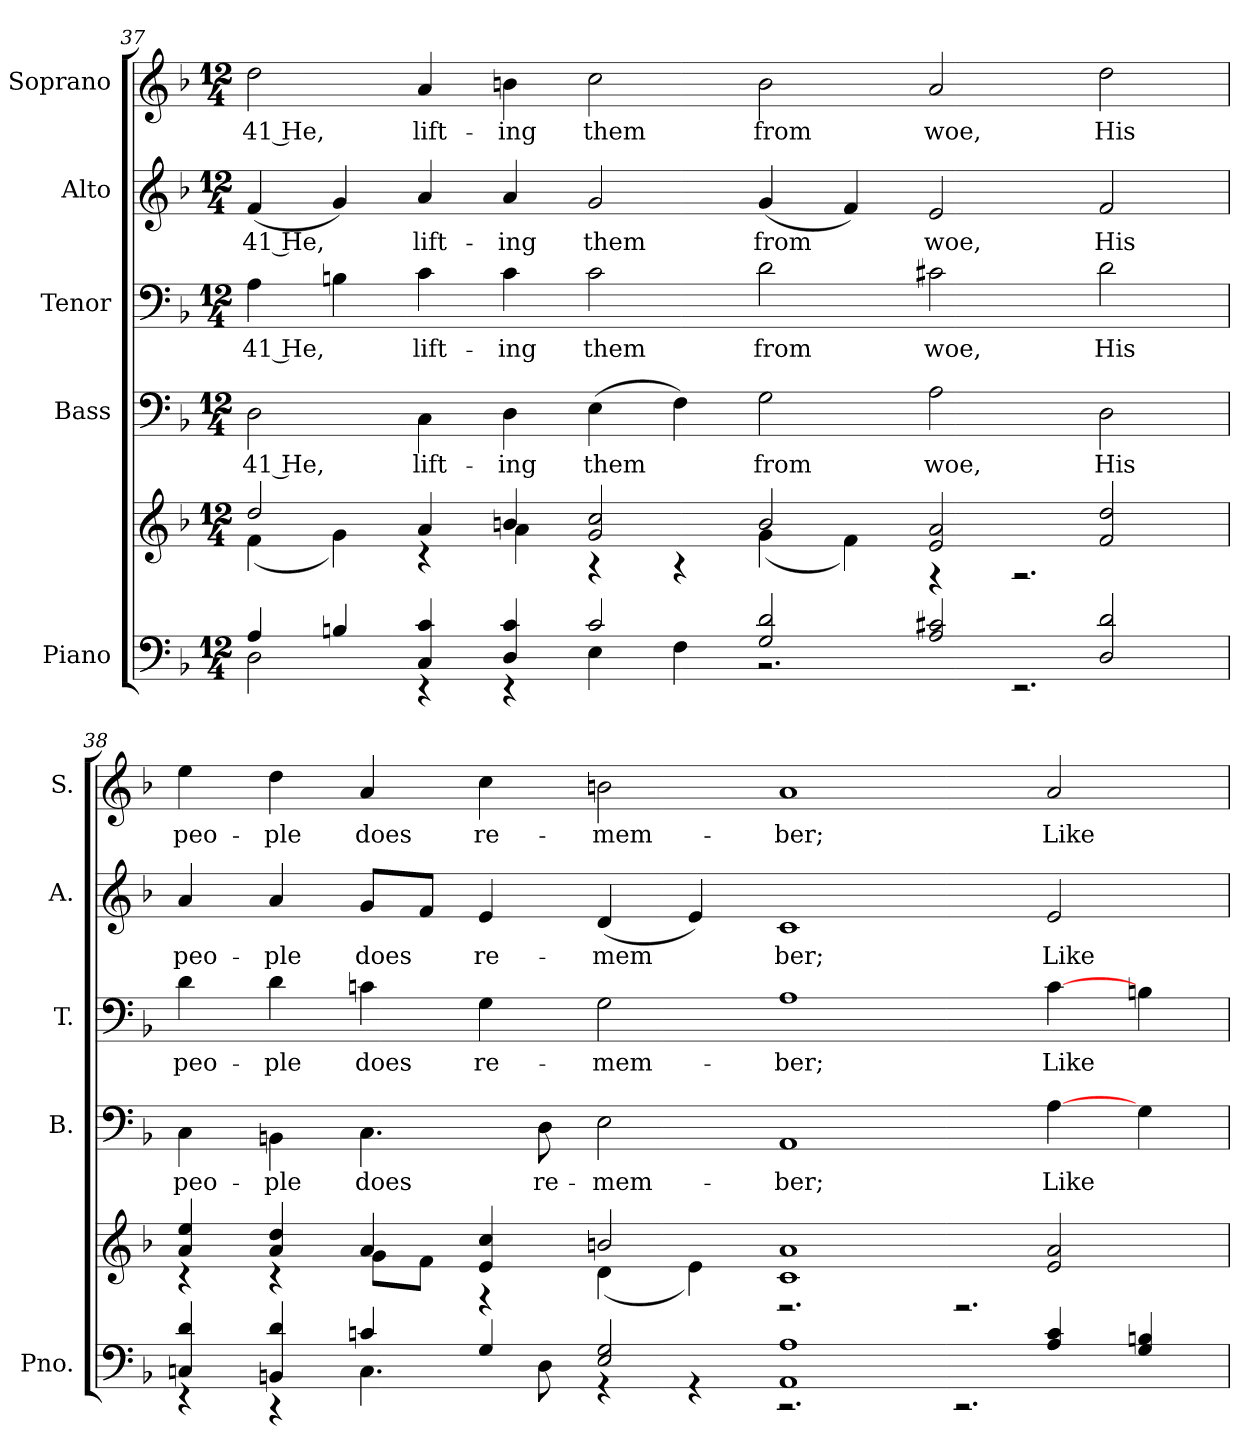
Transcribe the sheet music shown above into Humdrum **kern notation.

**kern	**kern	**kern	**text	**kern	**text	**kern	**text	**kern	**text
*part5	*part5	*part4	*part4	*part3	*part3	*part2	*part2	*part1	*part1
*staff6	*staff5	*staff4	*staff4	*staff3	*staff3	*staff2	*staff2	*staff1	*staff1
*I"Piano	*	*I"Bass	*	*I"Tenor	*	*I"Alto	*	*I"Soprano	*
*I'Pno.	*	*I'B.	*	*I'T.	*	*I'A.	*	*I'S.	*
!!LO:PB:g=z
*clefF4	*clefG2	*clefF4	*	*clefF4	*	*clefG2	*	*clefG2	*
*k[b-]	*k[b-]	*k[b-]	*	*k[b-]	*	*k[b-]	*	*k[b-]	*
*F:	*F:	*F:	*	*F:	*	*F:	*	*F:	*
*M12/4	*M12/4	*M12/4	*	*M12/4	*	*M12/4	*	*M12/4	*
=37	=37	=37	=37	=37	=37	=37	=37	=37	=37
*^	*^	*	*	*	*	*	*	*	*
!	!	!	!	!	!LO:LY:b:color=#000000	!	!	!	!	!	!
!	!	!	!	!	!	!	!LO:LY:b:color=#000000	!	!	!	!
!	!	!	!	!	!	!	!	!	!LO:LY:b:color=#000000	!	!
!	!	!	!	!	!	!	!	!	!	!	!LO:LY:b:color=#000000
4Ai/	2Di\	2ddi/	(4fi\	2Di\	41 He,	4Ai\	41 He,	(4fi/	41 He,	2ddi\	41 He,
4Bni/	.	.	4gi\)	.	.	4Bni\	.	4gi/)	.	.	.
!	!	!	!	!	!LO:LY:b:color=#000000	!	!	!	!	!	!
!	!	!	!	!	!	!	!LO:LY:b:color=#000000	!	!	!	!
!	!	!	!	!	!	!	!	!	!LO:LY:b:color=#000000	!	!
!	!	!	!	!	!	!	!	!	!	!	!LO:LY:b:color=#000000
4Ci/ 4ci	4r	4ai/	4r	4Ci\	lift-	4ci\	lift-	4ai/	lift-	4ai/	lift-
!	!	!	!	!	!LO:LY:b:color=#000000	!	!	!	!	!	!
!	!	!	!	!	!	!	!LO:LY:b:color=#000000	!	!	!	!
!	!	!	!	!	!	!	!	!	!LO:LY:b:color=#000000	!	!
!	!	!	!	!	!	!	!	!	!	!	!LO:LY:b:color=#000000
4Di/ 4ci	4r	4bni/	4ai\	4Di\	-ing	4ci\	-ing	4ai/	-ing	4bni\	-ing
!	!	!	!	!	!LO:LY:b:color=#000000	!	!	!	!	!	!
!	!	!	!	!	!	!	!LO:LY:b:color=#000000	!	!	!	!
!	!	!	!	!	!	!	!	!	!LO:LY:b:color=#000000	!	!
!	!	!	!	!	!	!	!	!	!	!	!LO:LY:b:color=#000000
2ci/	4Ei\	2gi/ 2cci	4r	(4Ei\	them	2ci\	them	2gi/	them	2cci\	them
.	4Fi\	.	4r	4Fi\)	.	.	.	.	.	.	.
!	!	!	!	!	!LO:LY:b:color=#000000	!	!	!	!	!	!
!	!	!	!	!	!	!	!LO:LY:b:color=#000000	!	!	!	!
!	!	!	!	!	!	!	!	!	!LO:LY:b:color=#000000	!	!
!	!	!	!	!	!	!	!	!	!	!	!LO:LY:b:color=#000000
2Gi/ 2di	2.r	2bi/	(4gi\	2Gi\	from	2di\	from	(4gi/	from	2bi\	from
.	.	.	4fi\)	.	.	.	.	4fi/)	.	.	.
!	!	!	!	!	!LO:LY:b:color=#000000	!	!	!	!	!	!
!	!	!	!	!	!	!	!LO:LY:b:color=#000000	!	!	!	!
!	!	!	!	!	!	!	!	!	!LO:LY:b:color=#000000	!	!
!	!	!	!	!	!	!	!	!	!	!	!LO:LY:b:color=#000000
2Ai/ 2c#Xi	.	2ei/ 2ai	4r	2Ai\	woe,	2c#Xi\	woe,	2ei/	woe,	2ai/	woe,
.	2.r	.	2.r	.	.	.	.	.	.	.	.
!	!	!	!	!	!LO:LY:b:color=#000000	!	!	!	!	!	!
!	!	!	!	!	!	!	!LO:LY:b:color=#000000	!	!	!	!
!	!	!	!	!	!	!	!	!	!LO:LY:b:color=#000000	!	!
!	!	!	!	!	!	!	!	!	!	!	!LO:LY:b:color=#000000
2Di/ 2di	.	2fi/ 2ddi	.	2Di\	His	2di\	His	2fi/	His	2ddi\	His
!!LO:PB:g=z
=38	=38	=38	=38	=38	=38	=38	=38	=38	=38	=38	=38
!	!	!	!	!	!LO:LY:b:color=#000000	!	!	!	!	!	!
!	!	!	!	!	!	!	!LO:LY:b:color=#000000	!	!	!	!
!	!	!	!	!	!	!	!	!	!LO:LY:b:color=#000000	!	!
!	!	!	!	!	!	!	!	!	!	!	!LO:LY:b:color=#000000
4Cni/ 4di	4r	4ai/ 4eei	4r	4Ci\	peo-	4di\	peo-	4ai/	peo-	4eei\	peo-
!	!	!	!	!	!LO:LY:b:color=#000000	!	!	!	!	!	!
!	!	!	!	!	!	!	!LO:LY:b:color=#000000	!	!	!	!
!	!	!	!	!	!	!	!	!	!LO:LY:b:color=#000000	!	!
!	!	!	!	!	!	!	!	!	!	!	!LO:LY:b:color=#000000
4BBni/ 4di	4r	4ai/ 4ddi	4r	4BBni\	-ple	4di\	-ple	4ai/	-ple	4ddi\	-ple
!	!	!	!	!	!LO:LY:b:color=#000000	!	!	!	!	!	!
!	!	!	!	!	!	!	!LO:LY:b:color=#000000	!	!	!	!
!	!	!	!	!	!	!	!	!	!LO:LY:b:color=#000000	!	!
!	!	!	!	!	!	!	!	!	!	!	!LO:LY:b:color=#000000
4cni/	4.Ci\	4ai/	8gi\L	4.Ci\	does	4cni\	does	8gi/L	does	4ai/	does
.	.	.	8fi\J	.	.	.	.	8fi/J	.	.	.
!	!	!	!	!	!	!	!LO:LY:b:color=#000000	!	!	!	!
!	!	!	!	!	!	!	!	!	!LO:LY:b:color=#000000	!	!
!	!	!	!	!	!	!	!	!	!	!	!LO:LY:b:color=#000000
4Gi/	.	4ei/ 4cci	4r	.	.	4Gi\	re-	4ei/	re-	4cci\	re-
!	!	!	!	!	!LO:LY:b:color=#000000	!	!	!	!	!	!
.	8Di\	.	.	8Di\	re-	.	.	.	.	.	.
!	!	!	!	!	!LO:LY:b:color=#000000	!	!	!	!	!	!
!	!	!	!	!	!	!	!LO:LY:b:color=#000000	!	!	!	!
!	!	!	!	!	!	!	!	!	!LO:LY:b:color=#000000	!	!
!	!	!	!	!	!	!	!	!	!	!	!LO:LY:b:color=#000000
2Ei/ 2Gi	4r	2bni/	(4di\	2Ei\	-mem-	2Gi\	-mem-	(4di/	-mem	2bni\	-mem-
.	4r	.	4ei\)	.	.	.	.	4ei/)	.	.	.
!	!	!	!	!	!LO:LY:b:color=#000000	!	!	!	!	!	!
!	!	!	!	!	!	!	!LO:LY:b:color=#000000	!	!	!	!
!	!	!	!	!	!	!	!	!	!LO:LY:b:color=#000000	!	!
!	!	!	!	!	!	!	!	!	!	!	!LO:LY:b:color=#000000
1AAi 1Ai	2.r	1ci 1ai	2.r	1AAi	-ber;	1Ai	-ber;	1ci	ber;	1ai	-ber;
.	2.r	.	2.r	.	.	.	.	.	.	.	.
!	!	!	!	!	!LO:LY:b:color=#000000	!	!	!	!	!	!
!	!	!	!	!	!	!	!LO:LY:b:color=#000000	!	!	!	!
!	!	!	!	!	!	!	!	!	!LO:LY:b:color=#000000	!	!
!	!	!	!	!	!	!	!	!	!	!	!LO:LY:b:color=#000000
4Ai/ 4ci	.	2ei/ 2ai	.	[>4Ai\	Like	[>4ci\	Like	2ei/	Like	2ai/	Like
4Gi/ 4Bni	.	.	.	4Gi\	.	4Bni\	.	.	.	.	.
*v	*v	*	*	*	*	*	*	*	*	*	*
*	*v	*v	*	*	*	*	*	*	*	*
=	=	=	=	=	=	=	=	=	=
*-	*-	*-	*-	*-	*-	*-	*-	*-	*-
